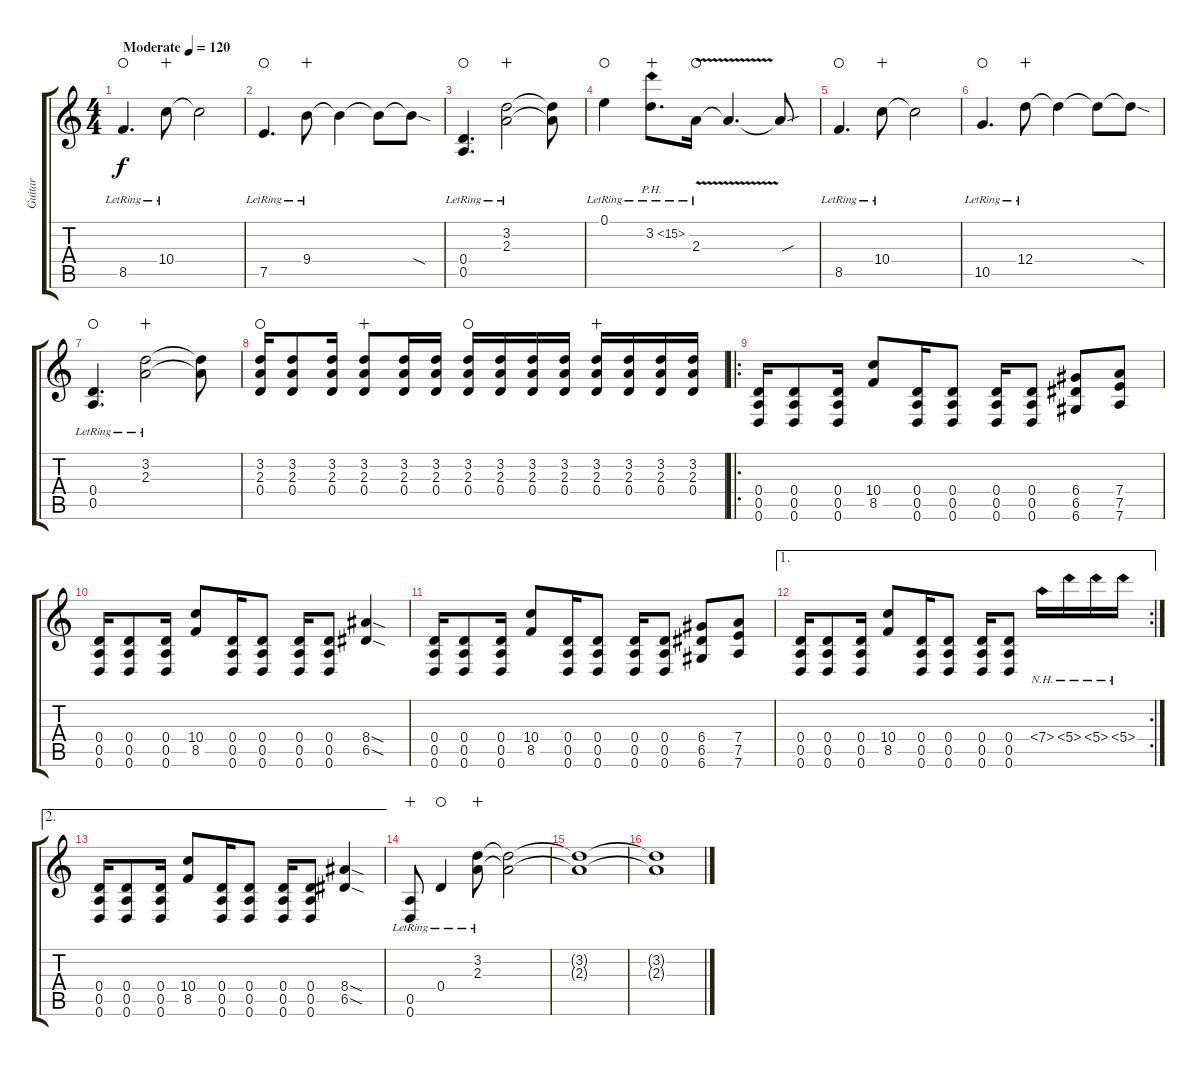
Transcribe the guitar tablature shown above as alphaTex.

\track ("Guitar" "Guitar") {instrument distortionguitar}
\staff {score tabs}
\tuning (E4 B3 G3 D3 A2 D2) {hide}
\ts (4 4)
\tempo (120 "Moderate")
\clef g2
\ks c
8.5{lr}.4{d dy f instrument distortionguitar waho} 10.4{lr}.8{wahc} 10.4{t}.2 |
7.5{lr}.4{d waho} 9.4{lr}.8{wahc} 9.4{t}.4 9.4{t}.8 9.4{sod t}.8 |
(0.4{lr} 0.5).4{d waho} (3.2 2.3{lr}).2{wahc} (3.2{t} 2.3{t}).8 |
0.1{lr}.4{waho} 3.2{ph 12 lr}.8{d wahc} 2.3{v lr}.16{waho} 2.3{t}.4{d} 2.3{sou t}.8 |
8.5{lr}.4{d waho} 10.4{lr}.8{wahc} 10.4{t}.2 |
10.5{lr}.4{d waho} 12.4{lr}.8{wahc} 12.4{t}.4 12.4{t}.8 12.4{sod t}.8 |
(0.4{lr} 0.5).4{d waho} (3.2 2.3{lr}).2{wahc} (3.2{t} 2.3{t}).8 |
(3.2 2.3 0.4).16{waho} (3.2 2.3 0.4).8 (3.2 2.3 0.4).16 (3.2 2.3 0.4).8{wahc} (3.2 2.3 0.4).16 (3.2 2.3 0.4).16 (3.2 2.3 0.4).16{waho} (3.2 2.3 0.4).16 (3.2 2.3 0.4).16 (3.2 2.3 0.4).16 (3.2 2.3 0.4).16{wahc} (3.2 2.3 0.4).16 (3.2 2.3 0.4).16 (3.2 2.3 0.4).16 |
\ro
(0.4 0.5 0.6).16 (0.4 0.5 0.6).8 (0.4 0.5 0.6).16 (10.4 8.5).8 (0.4 0.5 0.6).16 (0.4 0.5 0.6).8 (0.4 0.5 0.6).16 (0.4 0.5 0.6).8 (6.4 6.5 6.6).8 (7.4 7.5 7.6).8 |
(0.4 0.5 0.6).16 (0.4 0.5 0.6).8 (0.4 0.5 0.6).16 (10.4 8.5).8 (0.4 0.5 0.6).16 (0.4 0.5 0.6).8 (0.4 0.5 0.6).16 (0.4 0.5 0.6).8 (8.4{sod} 6.5{sod}).4 |
(0.4 0.5 0.6).16 (0.4 0.5 0.6).8 (0.4 0.5 0.6).16 (10.4 8.5).8 (0.4 0.5 0.6).16 (0.4 0.5 0.6).8 (0.4 0.5 0.6).16 (0.4 0.5 0.6).8 (6.4 6.5 6.6).8 (7.4 7.5 7.6).8 |
\ae 1
\rc 2
(0.4 0.5 0.6).16 (0.4 0.5 0.6).8 (0.4 0.5 0.6).16 (10.4 8.5).8 (0.4 0.5 0.6).16 (0.4 0.5 0.6).8 (0.4 0.5 0.6).16 (0.4 0.5 0.6).8 7.4{nh}.16 5.4{nh}.16 5.4{nh}.16 5.4{nh}.16 |
\ae 2
(0.4 0.5 0.6).16 (0.4 0.5 0.6).8 (0.4 0.5 0.6).16 (10.4 8.5).8 (0.4 0.5 0.6).16 (0.4 0.5 0.6).8 (0.4 0.5 0.6).16 (0.4 0.5 0.6).8 (8.4{sod} 6.5{sod}).4 |
(0.5 0.6{lr}).8{wahc} 0.4{lr}.4{waho} (3.2 2.3{lr}).8{wahc} (3.2{t} 2.3{t}).2 |
(3.2{t} 2.3{t}).1 |
(3.2{t} 2.3{t}).1
